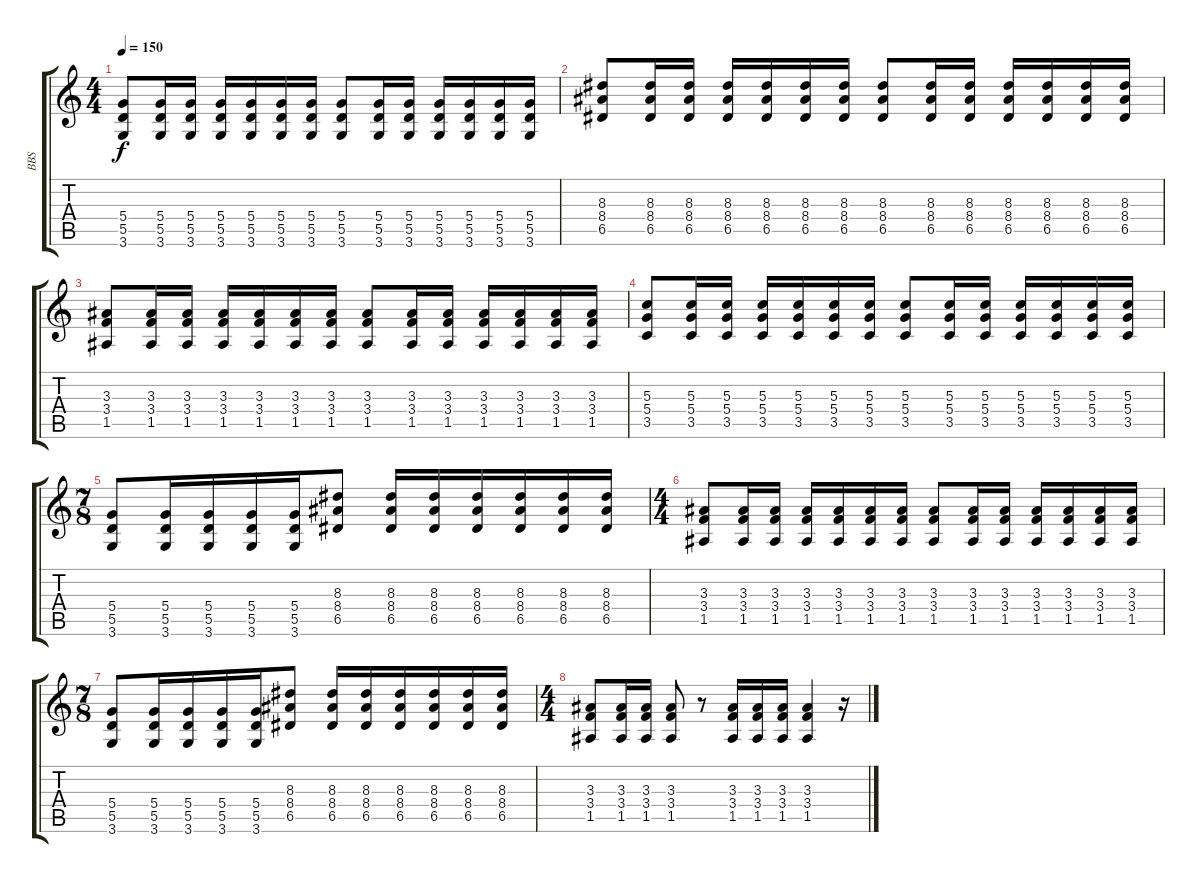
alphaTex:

\track ("BBS" "BBS") {instrument distortionguitar}
\staff {score tabs}
\tuning (E4 B3 G3 D3 A2 E2) {hide}
\ts (4 4)
\tempo 150
\clef g2
\ks c
(5.4 5.5 3.6).8{dy f} (5.4 5.5 3.6).16 (5.4 5.5 3.6).16 (5.4 5.5 3.6).16 (5.4 5.5 3.6).16 (5.4 5.5 3.6).16 (5.4 5.5 3.6).16 (5.4 5.5 3.6).8 (5.4 5.5 3.6).16 (5.4 5.5 3.6).16 (5.4 5.5 3.6).16 (5.4 5.5 3.6).16 (5.4 5.5 3.6).16 (5.4 5.5 3.6).16 |
(8.3 8.4 6.5).8 (8.3 8.4 6.5).16 (8.3 8.4 6.5).16 (8.3 8.4 6.5).16 (8.3 8.4 6.5).16 (8.3 8.4 6.5).16 (8.3 8.4 6.5).16 (8.3 8.4 6.5).8 (8.3 8.4 6.5).16 (8.3 8.4 6.5).16 (8.3 8.4 6.5).16 (8.3 8.4 6.5).16 (8.3 8.4 6.5).16 (8.3 8.4 6.5).16 |
(3.3 3.4 1.5).8 (3.3 3.4 1.5).16 (3.3 3.4 1.5).16 (3.3 3.4 1.5).16 (3.3 3.4 1.5).16 (3.3 3.4 1.5).16 (3.3 3.4 1.5).16 (3.3 3.4 1.5).8 (3.3 3.4 1.5).16 (3.3 3.4 1.5).16 (3.3 3.4 1.5).16 (3.3 3.4 1.5).16 (3.3 3.4 1.5).16 (3.3 3.4 1.5).16 |
(5.3 5.4 3.5).8 (5.3 5.4 3.5).16 (5.3 5.4 3.5).16 (5.3 5.4 3.5).16 (5.3 5.4 3.5).16 (5.3 5.4 3.5).16 (5.3 5.4 3.5).16 (5.3 5.4 3.5).8 (5.3 5.4 3.5).16 (5.3 5.4 3.5).16 (5.3 5.4 3.5).16 (5.3 5.4 3.5).16 (5.3 5.4 3.5).16 (5.3 5.4 3.5).16 |
\ts (7 8)
(5.4 5.5 3.6).8 (5.4 5.5 3.6).16 (5.4 5.5 3.6).16 (5.4 5.5 3.6).16 (5.4 5.5 3.6).16 (8.3 8.4 6.5).8 (8.3 8.4 6.5).16 (8.3 8.4 6.5).16 (8.3 8.4 6.5).16 (8.3 8.4 6.5).16 (8.3 8.4 6.5).16 (8.3 8.4 6.5).16 |
\ts (4 4)
(3.3 3.4 1.5).8 (3.3 3.4 1.5).16 (3.3 3.4 1.5).16 (3.3 3.4 1.5).16 (3.3 3.4 1.5).16 (3.3 3.4 1.5).16 (3.3 3.4 1.5).16 (3.3 3.4 1.5).8 (3.3 3.4 1.5).16 (3.3 3.4 1.5).16 (3.3 3.4 1.5).16 (3.3 3.4 1.5).16 (3.3 3.4 1.5).16 (3.3 3.4 1.5).16 |
\ts (7 8)
(5.4 5.5 3.6).8 (5.4 5.5 3.6).16 (5.4 5.5 3.6).16 (5.4 5.5 3.6).16 (5.4 5.5 3.6).16 (8.3 8.4 6.5).8 (8.3 8.4 6.5).16 (8.3 8.4 6.5).16 (8.3 8.4 6.5).16 (8.3 8.4 6.5).16 (8.3 8.4 6.5).16 (8.3 8.4 6.5).16 |
\ts (4 4)
(3.3 3.4 1.5).8 (3.3 3.4 1.5).16 (3.3 3.4 1.5).16 (3.3 3.4 1.5).8 r.8 (3.3 3.4 1.5).16 (3.3 3.4 1.5).16 (3.3 3.4 1.5).16 (3.3 3.4 1.5).4 r.16
